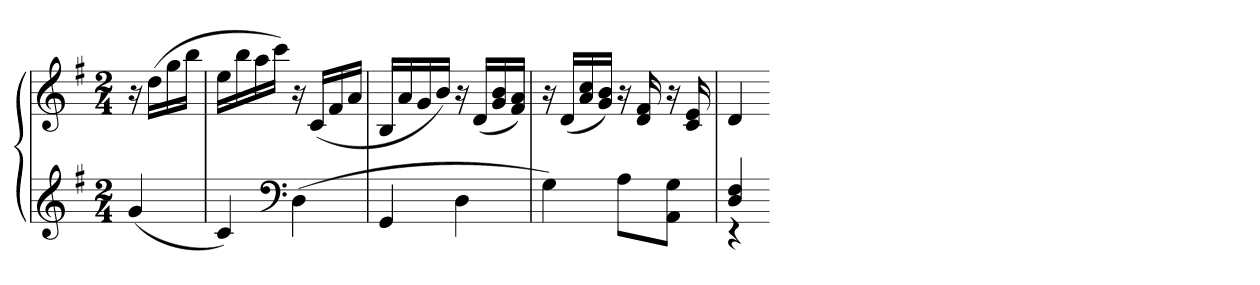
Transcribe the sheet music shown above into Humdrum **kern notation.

**kern	**kern
*part1	*part1
*staff2	*staff1
*clefG2	*clefG2
*k[f#]	*k[f#]
*G:	*G:
*M2/4	*M2/4
=	=
(4g	16r
.	(16ddLL
.	16gg
.	16bbJJ
=21	=21
4c)	16eeLL
.	16bb
.	16aa
.	16cccJJ)
*clefF4	*
(4D	16r
.	(16cLL
.	16f#
.	16aJJ
=22	=22
4GG	16BLL
.	16a
.	16g
.	16bJJ)
4D	16r
.	(16dLL
.	16g 16b
.	16f# 16aJJ)
=23	=23
4G)	16r
.	(16dLL
.	16a 16cc
.	16g 16bJJ)
8AL	16r
.	16d 16f#
8AA 8GJ	16r
.	16c 16e
=24	=24
*^	*
4D 4F#	4r	4d
*v	*v	*
=-	=-
*-	*-
